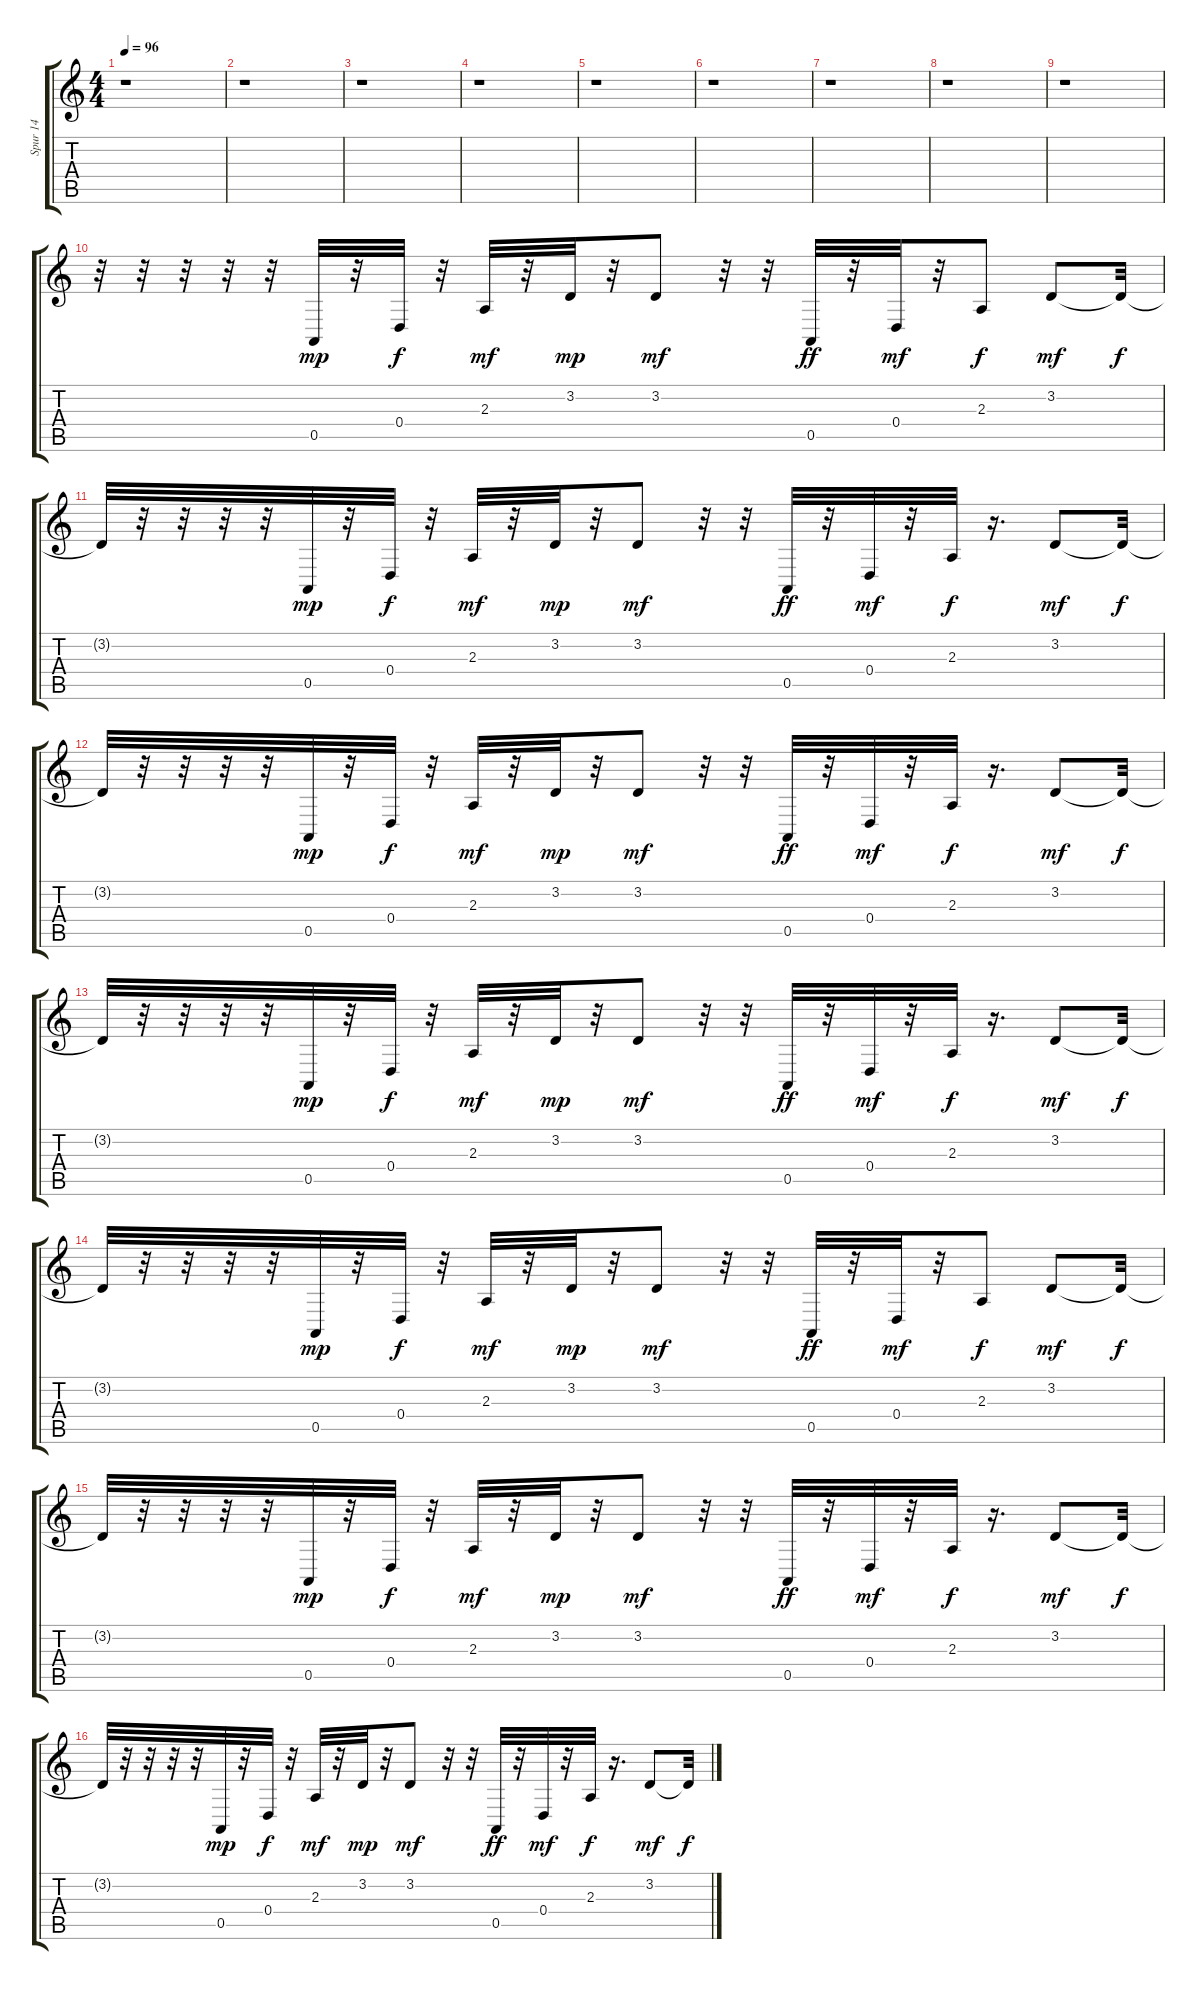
\track ("Spur 14" "Spur 14") {instrument telephonering}
\staff {score tabs}
\tuning (E4 B3 G3 D3 A2 E2) {hide}
\ts (4 4)
\tempo 96
\clef g2
\ks c
r.1{dy mp} |
r.1 |
r.1 |
r.1 |
r.1 |
r.1 |
r.1 |
r.1 |
r.1 |
r.32 r.32 r.32 r.32 r.32 0.5.32 r.32 0.4.32{dy f} r.32 2.3.32{dy mf} r.32 3.2.32{dy mp} r.32 3.2.8{dy mf} r.32 r.32 0.5.32{dy ff} r.32 0.4.32{dy mf} r.32 2.3.8{dy f} 3.2.8{dy mf} 3.2{t}.32{dy f} |
3.2{t}.32 r.32 r.32 r.32 r.32 0.5.32{dy mp} r.32 0.4.32{dy f} r.32 2.3.32{dy mf} r.32 3.2.32{dy mp} r.32 3.2.8{dy mf} r.32 r.32 0.5.32{dy ff} r.32 0.4.32{dy mf} r.32 2.3.32{dy f} r.16{d} 3.2.8{dy mf} 3.2{t}.32{dy f} |
3.2{t}.32 r.32 r.32 r.32 r.32 0.5.32{dy mp} r.32 0.4.32{dy f} r.32 2.3.32{dy mf} r.32 3.2.32{dy mp} r.32 3.2.8{dy mf} r.32 r.32 0.5.32{dy ff} r.32 0.4.32{dy mf} r.32 2.3.32{dy f} r.16{d} 3.2.8{dy mf} 3.2{t}.32{dy f} |
3.2{t}.32 r.32 r.32 r.32 r.32 0.5.32{dy mp} r.32 0.4.32{dy f} r.32 2.3.32{dy mf} r.32 3.2.32{dy mp} r.32 3.2.8{dy mf} r.32 r.32 0.5.32{dy ff} r.32 0.4.32{dy mf} r.32 2.3.32{dy f} r.16{d} 3.2.8{dy mf} 3.2{t}.32{dy f} |
3.2{t}.32 r.32 r.32 r.32 r.32 0.5.32{dy mp} r.32 0.4.32{dy f} r.32 2.3.32{dy mf} r.32 3.2.32{dy mp} r.32 3.2.8{dy mf} r.32 r.32 0.5.32{dy ff} r.32 0.4.32{dy mf} r.32 2.3.8{dy f} 3.2.8{dy mf} 3.2{t}.32{dy f} |
3.2{t}.32 r.32 r.32 r.32 r.32 0.5.32{dy mp} r.32 0.4.32{dy f} r.32 2.3.32{dy mf} r.32 3.2.32{dy mp} r.32 3.2.8{dy mf} r.32 r.32 0.5.32{dy ff} r.32 0.4.32{dy mf} r.32 2.3.32{dy f} r.16{d} 3.2.8{dy mf} 3.2{t}.32{dy f} |
3.2{t}.32 r.32 r.32 r.32 r.32 0.5.32{dy mp} r.32 0.4.32{dy f} r.32 2.3.32{dy mf} r.32 3.2.32{dy mp} r.32 3.2.8{dy mf} r.32 r.32 0.5.32{dy ff} r.32 0.4.32{dy mf} r.32 2.3.32{dy f} r.16{d} 3.2.8{dy mf} 3.2{t}.32{dy f}
